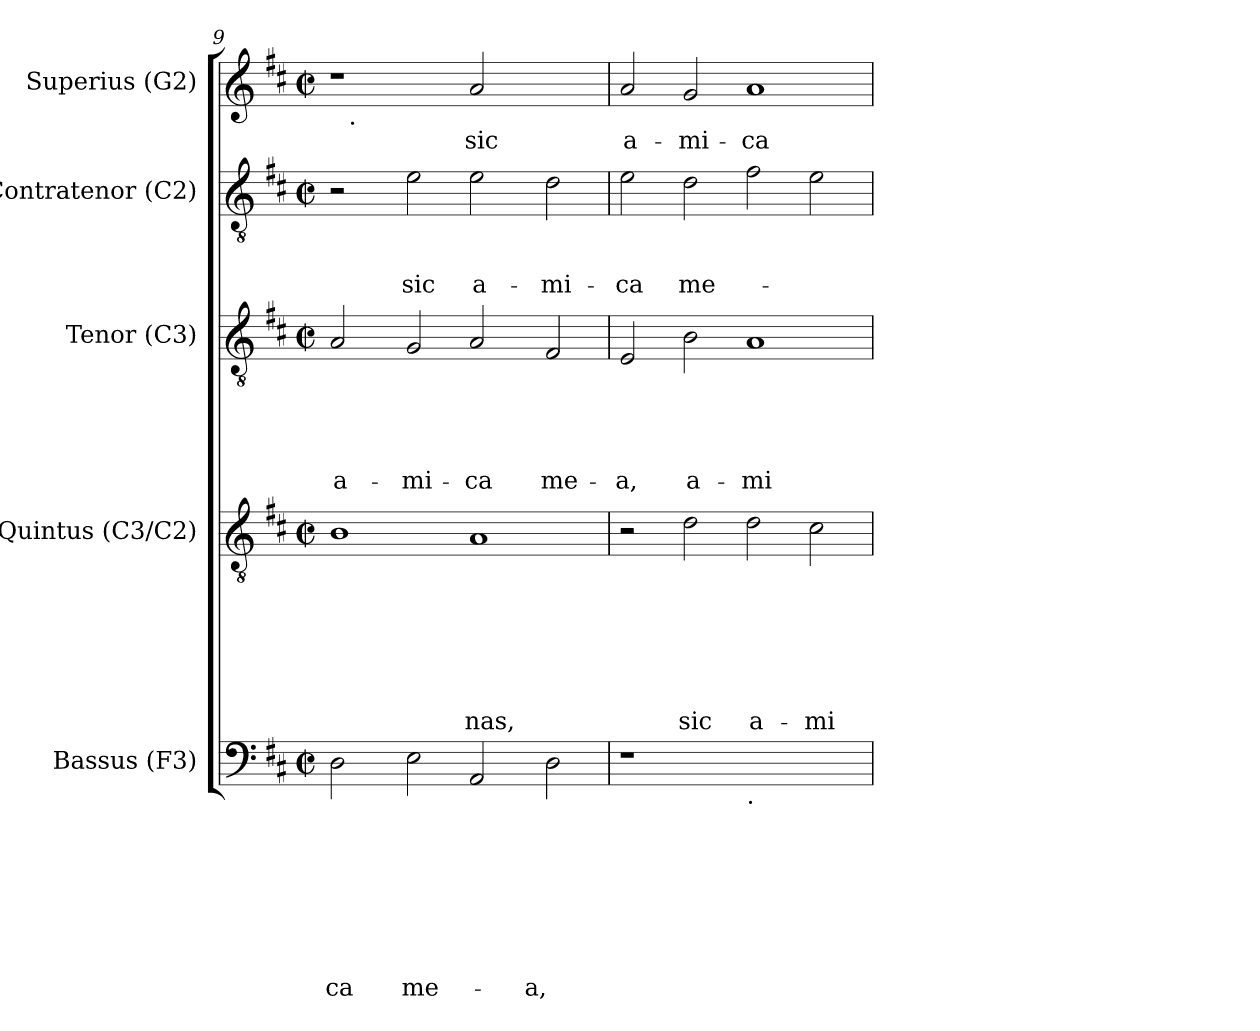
**kern	**text	**text	**text	**text	**text	**text	**text	**text	**kern	**text	**text	**text	**text	**text	**text	**text	**kern	**text	**text	**text	**text	**text	**kern	**text	**text	**text	**kern	**text
*part5	*part5	*part5	*part5	*part5	*part5	*part5	*part5	*part5	*part4	*part4	*part4	*part4	*part4	*part4	*part4	*part4	*part3	*part3	*part3	*part3	*part3	*part3	*part2	*part2	*part2	*part2	*part1	*part1
*staff5	*staff5	*staff5	*staff5	*staff5	*staff5	*staff5	*staff5	*staff5	*staff4	*staff4	*staff4	*staff4	*staff4	*staff4	*staff4	*staff4	*staff3	*staff3	*staff3	*staff3	*staff3	*staff3	*staff2	*staff2	*staff2	*staff2	*staff1	*staff1
*I"Bassus (F3)	*	*	*	*	*	*	*	*	*I"Quintus (C3/C2)	*	*	*	*	*	*	*	*I"Tenor (C3)	*	*	*	*	*	*I"Contratenor (C2)	*	*	*	*I"Superius (G2)	*
*I'B.	*	*	*	*	*	*	*	*	*I'Q.	*	*	*	*	*	*	*	*I'T.	*	*	*	*	*	*I'Ct.	*	*	*	*I'S.	*
*clefF4	*	*	*	*	*	*	*	*	*clefGv2	*	*	*	*	*	*	*	*clefGv2	*	*	*	*	*	*clefGv2	*	*	*	*clefG2	*
*k[f#c#]	*	*	*	*	*	*	*	*	*k[f#c#]	*	*	*	*	*	*	*	*k[f#c#]	*	*	*	*	*	*k[f#c#]	*	*	*	*k[f#c#]	*
*D:	*	*	*	*	*	*	*	*	*D:	*	*	*	*	*	*	*	*D:	*	*	*	*	*	*D:	*	*	*	*D:	*
*M2/2	*	*	*	*	*	*	*	*	*M2/2	*	*	*	*	*	*	*	*M2/2	*	*	*	*	*	*M2/2	*	*	*	*M2/2	*
*met(c|)	*	*	*	*	*	*	*	*	*met(c|)	*	*	*	*	*	*	*	*met(c|)	*	*	*	*	*	*met(c|)	*	*	*	*met(c|)	*
=9	=9	=9	=9	=9	=9	=9	=9	=9	=9	=9	=9	=9	=9	=9	=9	=9	=9	=9	=9	=9	=9	=9	=9	=9	=9	=9	=9	=9
!	!	!	!	!	!	!	!	!LO:LY:b	!	!	!	!	!	!	!	!	!	!	!	!	!	!LO:LY:b	!	!	!	!	!	!
*	*	*	*	*	*	*	*	*	*	*	*	*	*	*	*	*	*	*	*	*	*	*	*	*	*	*	*^	*
2D\	.	.	.	.	.	.	.	-ca	1B	.	.	.	.	.	.	.	2A/	.	.	.	.	a-	2r	.	.	.	1r	16ryy	.
!	!	!	!	!	!	!	!	!	!	!	!	!	!	!	!	!	!	!	!	!	!	!	!	!	!	!	!	!LO:TX:b:t=.	!
.	.	.	.	.	.	.	.	.	.	.	.	.	.	.	.	.	.	.	.	.	.	.	.	.	.	.	.	1ryy	.
!	!	!	!	!	!	!	!	!LO:LY:b	!	!	!	!	!	!	!	!	!	!	!	!	!	!LO:LY:b	!	!	!	!LO:LY:b	!	!	!
2E\	.	.	.	.	.	.	.	me-	.	.	.	.	.	.	.	.	2G/	.	.	.	.	-mi-	2e\	.	.	sic	.	.	.
!	!	!	!	!	!	!	!	!	!	!	!	!	!	!	!	!LO:LY:b	!	!	!	!	!	!LO:LY:b	!	!	!	!LO:LY:b	!	!	!LO:LY:b
2AA/	.	.	.	.	.	.	.	.	1A	.	.	.	.	.	.	-nas,	2A/	.	.	.	.	-ca	2e\	.	.	a-	2a/	.	sic
.	.	.	.	.	.	.	.	.	.	.	.	.	.	.	.	.	.	.	.	.	.	.	.	.	.	.	.	2...ryy	.
!	!	!	!	!	!	!	!	!LO:LY:b	!	!	!	!	!	!	!	!	!	!	!	!	!	!LO:LY:b	!	!	!	!LO:LY:b	!	!	!
2D\	.	.	.	.	.	.	.	-a,	.	.	.	.	.	.	.	.	2F#/	.	.	.	.	me-	2d\	.	.	-mi-	2ryy	.	.
=10	=10	=10	=10	=10	=10	=10	=10	=10	=10	=10	=10	=10	=10	=10	=10	=10	=10	=10	=10	=10	=10	=10	=10	=10	=10	=10	=10	=10	=10
!	!	!	!	!	!	!	!	!	!	!	!	!	!	!	!	!	!	!	!	!	!	!LO:LY:b	!	!	!	!LO:LY:b	!	!	!LO:LY:b
*	*	*	*	*	*	*	*	*	*	*	*	*	*	*	*	*	*	*	*	*	*	*	*	*	*	*	*v	*v	*
1r	.	.	.	.	.	.	.	.	2r	.	.	.	.	.	.	.	2E/	.	.	.	.	-a,	2e\	.	.	-ca	2a/	a-
!	!	!	!	!	!	!	!	!	!	!	!	!	!	!	!	!LO:LY:b	!	!	!	!	!	!LO:LY:b	!	!	!	!LO:LY:b	!	!LO:LY:b
.	.	.	.	.	.	.	.	.	2d\	.	.	.	.	.	.	sic	2B\	.	.	.	.	a-	2d\	.	.	me-	2g/	-mi-
!LO:TX:b:t=.	!	!	!	!	!	!	!	!	!	!	!	!	!	!	!	!	!	!	!	!	!	!	!	!	!	!	!	!
!	!	!	!	!	!	!	!	!	!	!	!	!	!	!	!	!LO:LY:b	!	!	!	!	!	!LO:LY:b	!	!	!	!	!	!LO:LY:b
1ryy	.	.	.	.	.	.	.	.	2d\	.	.	.	.	.	.	a-	1A	.	.	.	.	-mi-	2f#\	.	.	.	1a	-ca
!	!	!	!	!	!	!	!	!	!	!	!	!	!	!	!	!LO:LY:b	!	!	!	!	!	!	!	!	!	!	!	!
.	.	.	.	.	.	.	.	.	2c#\	.	.	.	.	.	.	-mi-	.	.	.	.	.	.	2e\	.	.	.	.	.
=	=	=	=	=	=	=	=	=	=	=	=	=	=	=	=	=	=	=	=	=	=	=	=	=	=	=	=	=
*-	*-	*-	*-	*-	*-	*-	*-	*-	*-	*-	*-	*-	*-	*-	*-	*-	*-	*-	*-	*-	*-	*-	*-	*-	*-	*-	*-	*-
